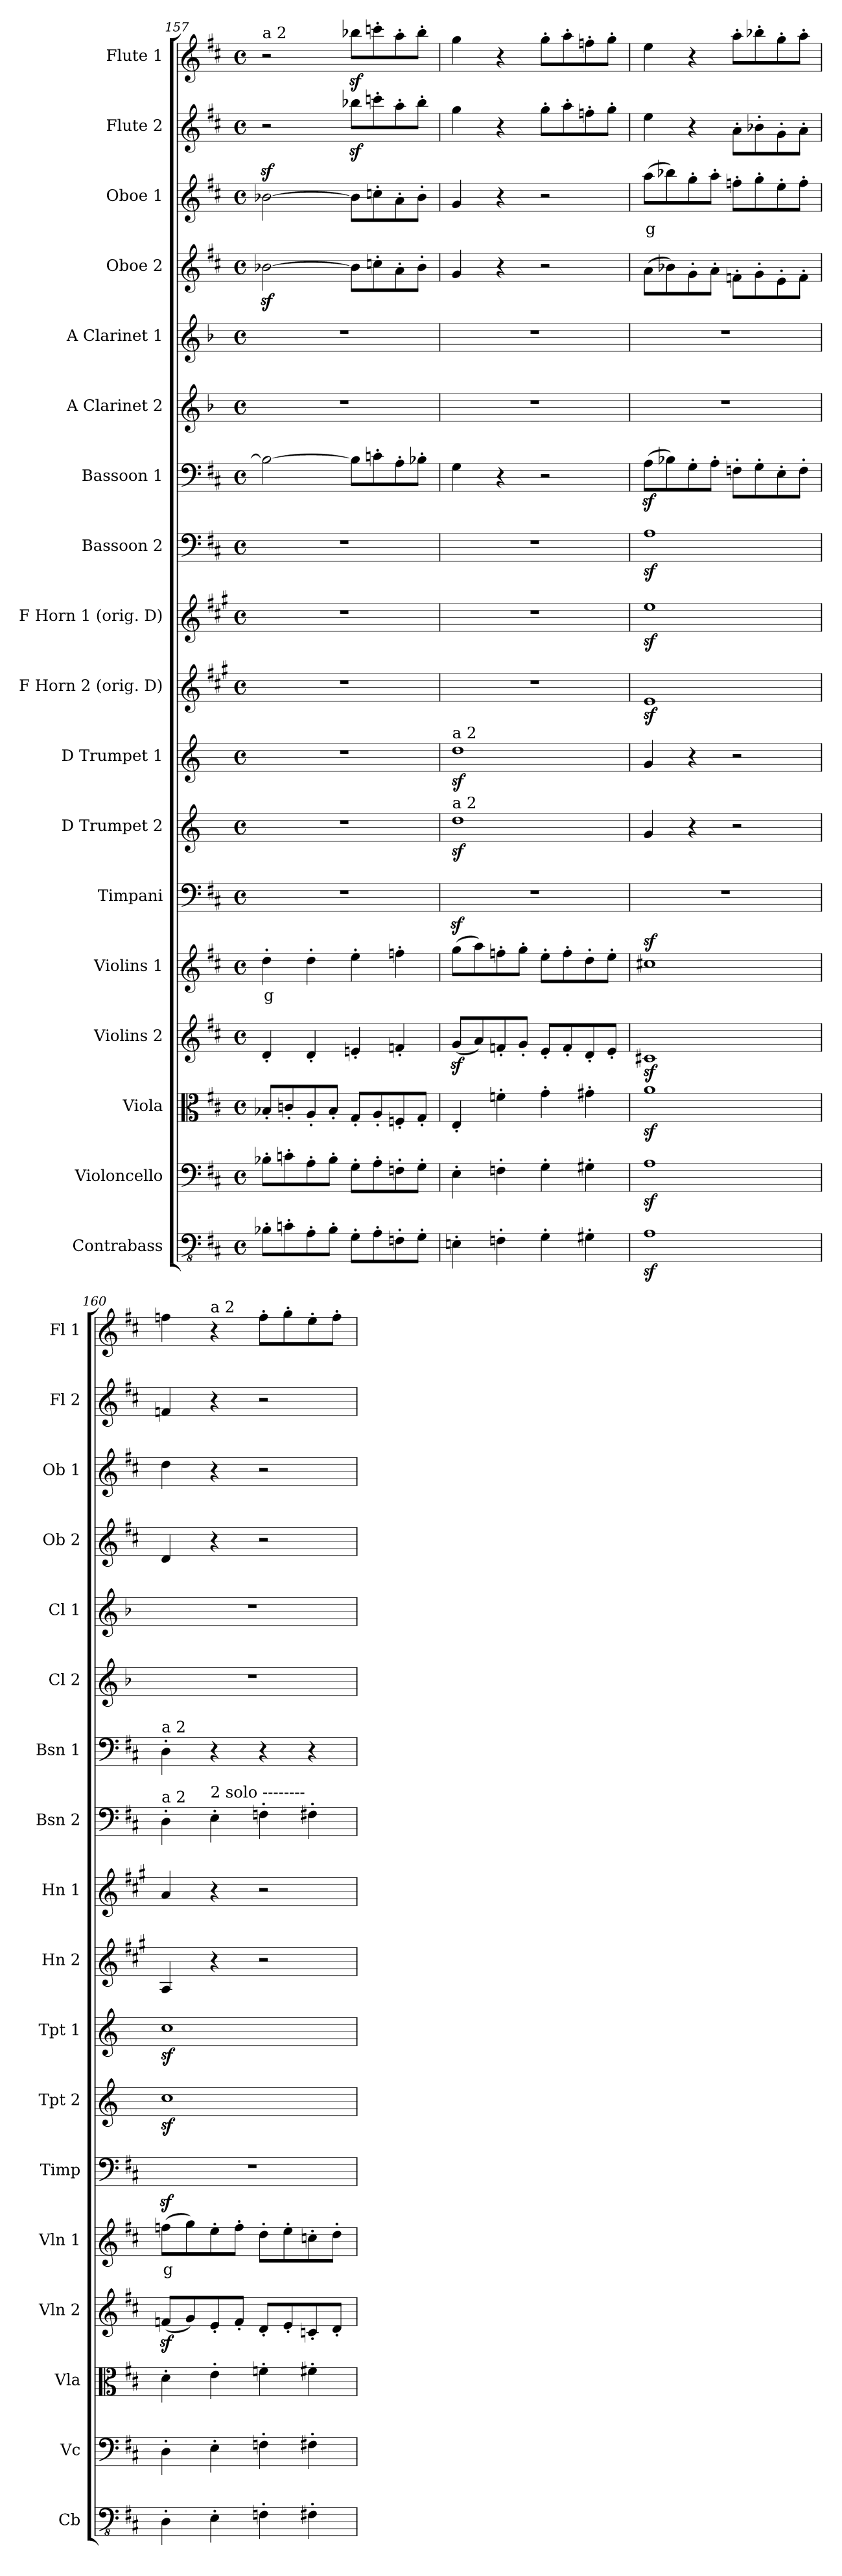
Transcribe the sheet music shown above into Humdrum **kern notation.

**kern	**kern	**kern	**kern	**kern	**text	**kern	**kern	**kern	**kern	**kern	**kern	**kern	**kern	**kern	**kern	**kern	**text	**kern	**kern
*part18	*part17	*part16	*part15	*part14	*part14	*part13	*part12	*part11	*part10	*part9	*part8	*part7	*part6	*part5	*part4	*part3	*part3	*part2	*part1
*staff18	*staff17	*staff16	*staff15	*staff14	*staff14	*staff13	*staff12	*staff11	*staff10	*staff9	*staff8	*staff7	*staff6	*staff5	*staff4	*staff3	*staff3	*staff2	*staff1
*I"Contrabass	*I"Violoncello	*I"Viola	*I"Violins 2	*I"Violins 1	*	*I"Timpani	*I"D Trumpet 2	*I"D Trumpet 1	*I"F Horn 2 (orig.  D)	*I"F Horn 1 (orig.  D)	*I"Bassoon 2	*I"Bassoon 1	*I"A Clarinet 2	*I"A Clarinet 1	*I"Oboe 2	*I"Oboe 1	*	*I"Flute 2	*I"Flute 1
*I'Cb	*I'Vc	*I'Vla	*I'Vln 2	*I'Vln 1	*	*I'Timp	*I'Tpt 2	*I'Tpt 1	*I'Hn 2	*I'Hn 1	*I'Bsn 2	*I'Bsn 1	*I'Cl 2	*I'Cl 1	*I'Ob 2	*I'Ob 1	*	*I'Fl 2	*I'Fl 1
*clefFv4	*clefF4	*clefC3	*clefG2	*clefG2	*	*clefF4	*clefG2	*clefG2	*clefG2	*clefG2	*clefF4	*clefF4	*clefG2	*clefG2	*clefG2	*clefG2	*	*clefG2	*clefG2
*	*	*	*	*	*	*	*ITrd-1c-2	*ITrd-1c-2	*ITrd4c7	*ITrd4c7	*	*	*ITrd2c3	*ITrd2c3	*	*	*	*	*
*k[f#c#]	*k[f#c#]	*k[f#c#]	*k[f#c#]	*k[f#c#]	*	*k[f#c#]	*k[f#c#]	*k[f#c#]	*k[f#c#]	*k[f#c#]	*k[f#c#]	*k[f#c#]	*k[f#c#]	*k[f#c#]	*k[f#c#]	*k[f#c#]	*	*k[f#c#]	*k[f#c#]
*M4/4	*M4/4	*M4/4	*M4/4	*M4/4	*	*M4/4	*M4/4	*M4/4	*M4/4	*M4/4	*M4/4	*M4/4	*M4/4	*M4/4	*M4/4	*M4/4	*	*M4/4	*M4/4
*met(c)	*met(c)	*met(c)	*met(c)	*met(c)	*	*met(c)	*met(c)	*met(c)	*met(c)	*met(c)	*met(c)	*met(c)	*met(c)	*met(c)	*met(c)	*met(c)	*	*met(c)	*met(c)
=157	=157	=157	=157	=157	=157	=157	=157	=157	=157	=157	=157	=157	=157	=157	=157	=157	=157	=157	=157
!	!	!	!	!	!	!	!	!	!	!	!	!	!	!	!	!	!	!	!LO:TX:a:t=a 2
!	!	!	!	!	!LO:LY:b:color=#FF0000	!	!	!	!	!	!	!	!	!	!	!	!	!	!
8BB-X'\L	8B-X'\L	8B-X'/L	4d'/	4dd'\	g	1r	1r	1r	1r	1r	1r	2B-\_	1r	1r	[2b-Xz<\	[2b-Xz<\	.	2r	2r
8Cn'\	8cn'\	8cn'/	.	.	.	.	.	.	.	.	.	.	.	.	.	.	.	.	.
8AA'\	8A'\	8A'/	4d'/	4dd'\	.	.	.	.	.	.	.	.	.	.	.	.	.	.	.
8BB-'\J	8B-'\J	8B-'/J	.	.	.	.	.	.	.	.	.	.	.	.	.	.	.	.	.
8GG'\L	8G'\L	8G'/L	4en'/	4ee'\	.	.	.	.	.	.	.	8B-\L]	.	.	8b-\L]	8b-\L]	.	8bb-Xz<\L	8bb-Xz<\L
8AA'\	8A'\	8A'/	.	.	.	.	.	.	.	.	.	8cn'\	.	.	8ccn'\	8ccn'\	.	8cccn'\	8cccn'\
8FFn'\	8Fn'\	8Fn'/	4fn'/	4ffn'\	.	.	.	.	.	.	.	8A'\	.	.	8a'\	8a'\	.	8aa'\	8aa'\
8GG'\J	8G'\J	8G'/J	.	.	.	.	.	.	.	.	.	8B-X'\J	.	.	8b-'\J	8b-'\J	.	8bb-'\J	8bb-'\J
=158	=158	=158	=158	=158	=158	=158	=158	=158	=158	=158	=158	=158	=158	=158	=158	=158	=158	=158	=158
!	!	!	!	!	!	!	!	!LO:TX:a:t=a 2	!	!	!	!	!	!	!	!	!	!	!
!	!	!	!	!	!	!	!LO:TX:a:t=a 2	!	!	!	!	!	!	!	!	!	!	!	!
4EEn'\	4E'\	4E'/	(<8gz</L	(>8ggz<\L	.	1r	1eez<	1eez<	1r	1r	1r	4G\	1r	1r	4g/	4g/	.	4gg\	4gg\
.	.	.	8a/)	8aa\)	.	.	.	.	.	.	.	.	.	.	.	.	.	.	.
4FFn'\	4Fn'\	4fn'\	8fn'/	8ffn'\	.	.	.	.	.	.	.	4r	.	.	4r	4r	.	4r	4r
.	.	.	8g'/J	8gg'\J	.	.	.	.	.	.	.	.	.	.	.	.	.	.	.
4GG'\	4G'\	4g'\	8e'/L	8ee'\L	.	.	.	.	.	.	.	2r	.	.	2r	2r	.	8gg'\L	8gg'\L
.	.	.	8f'/	8ff'\	.	.	.	.	.	.	.	.	.	.	.	.	.	8aa'\	8aa'\
4GG#X'\	4G#X'\	4g#X'\	8d'/	8dd'\	.	.	.	.	.	.	.	.	.	.	.	.	.	8ffn'\	8ffn'\
.	.	.	8e'/J	8ee'\J	.	.	.	.	.	.	.	.	.	.	.	.	.	8gg'\J	8gg'\J
=159	=159	=159	=159	=159	=159	=159	=159	=159	=159	=159	=159	=159	=159	=159	=159	=159	=159	=159	=159
!	!	!	!	!	!	!	!	!	!	!	!	!	!	!	!	!	!LO:LY:b:color=#FF0000	!	!
1AAz<	1Az<	1az<	1c#Xz<	1cc#Xz<	.	1r	4a/	4a/	1Az<	1az<	1Az<	(>8Az<\L	1r	1r	(>8a\L	(>8aa\L	g	4ee\	4ee\
.	.	.	.	.	.	.	.	.	.	.	.	8B-X\)	.	.	8b-X\)	8bb-X\)	.	.	.
.	.	.	.	.	.	.	4r	4r	.	.	.	8G'\	.	.	8g'\	8gg'\	.	4r	4r
.	.	.	.	.	.	.	.	.	.	.	.	8A'\J	.	.	8a'\J	8aa'\J	.	.	.
.	.	.	.	.	.	.	2r	2r	.	.	.	8Fn'\L	.	.	8fn'\L	8ffn'\L	.	8a'\L	8aa'\L
.	.	.	.	.	.	.	.	.	.	.	.	8G'\	.	.	8g'\	8gg'\	.	8b-X'\	8bb-X'\
.	.	.	.	.	.	.	.	.	.	.	.	8E'\	.	.	8e'\	8ee'\	.	8g'\	8gg'\
.	.	.	.	.	.	.	.	.	.	.	.	8F'\J	.	.	8f'\J	8ff'\J	.	8a'\J	8aa'\J
=160	=160	=160	=160	=160	=160	=160	=160	=160	=160	=160	=160	=160	=160	=160	=160	=160	=160	=160	=160
!	!	!	!	!	!	!	!	!	!	!	!	!LO:TX:a:t=a 2	!	!	!	!	!	!	!
!	!	!	!	!	!	!	!	!	!	!	!LO:TX:a:t=a 2	!	!	!	!	!	!	!	!
!	!	!	!	!	!LO:LY:b:color=#FF0000	!	!	!	!	!	!	!	!	!	!	!	!	!	!
4DD'\	4D'\	4d'\	(<8fnz</L	(>8ffnz<\L	g	1r	1ddz<	1ddz<	4D/	4d/	4D'\	4D'\	1r	1r	4d/	4dd\	.	4fn/	4ffn\
.	.	.	8g/)	8gg\)	.	.	.	.	.	.	.	.	.	.	.	.	.	.	.
!	!	!	!	!	!	!	!	!	!	!	!	!	!	!	!	!	!	!	!LO:TX:a:t=a 2
!	!	!	!	!	!	!	!	!	!	!	!LO:TX:a:t=2 solo --------	!	!	!	!	!	!	!	!
4EE'\	4E'\	4e'\	8e'/	8ee'\	.	.	.	.	4r	4r	4E'\	4r	.	.	4r	4r	.	4r	4r
.	.	.	8f'/J	8ff'\J	.	.	.	.	.	.	.	.	.	.	.	.	.	.	.
4FFn'\	4Fn'\	4fn'\	8d'/L	8dd'\L	.	.	.	.	2r	2r	4Fn'\	4r	.	.	2r	2r	.	2r	8ff'\L
.	.	.	8e'/	8ee'\	.	.	.	.	.	.	.	.	.	.	.	.	.	.	8gg'\
4FF#X'\	4F#X'\	4f#X'\	8cn'/	8ccn'\	.	.	.	.	.	.	4F#X'\	4r	.	.	.	.	.	.	8ee'\
.	.	.	8d'/J	8dd'\J	.	.	.	.	.	.	.	.	.	.	.	.	.	.	8ff'\J
=	=	=	=	=	=	=	=	=	=	=	=	=	=	=	=	=	=	=	=
*-	*-	*-	*-	*-	*-	*-	*-	*-	*-	*-	*-	*-	*-	*-	*-	*-	*-	*-	*-
